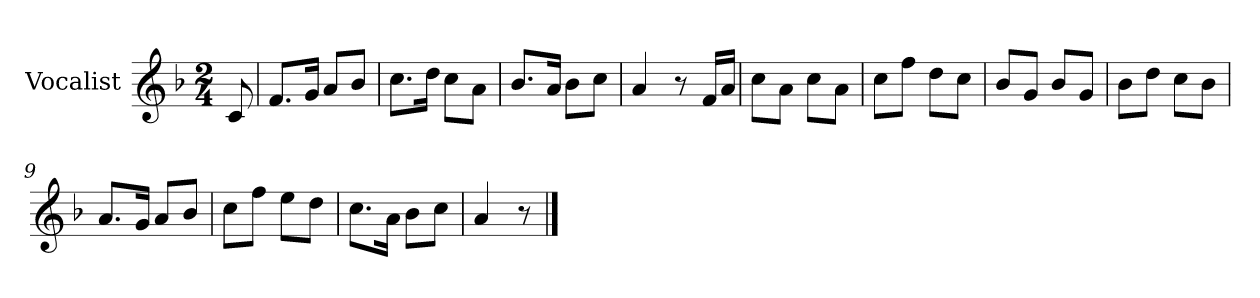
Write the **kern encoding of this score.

**kern
*part1
*staff1
*I"Vocalist
*k[b-]
*F:
*M2/4
=
8c
=1
8.fL
16gJk
8aL
8b-J
=2
8.ccL
16ddJk
8ccL
8aJ
=3
8.b-L
16aJk
8b-L
8ccJ
=4
4a
8r
16fLL
16aJJ
=5
8ccL
8aJ
8ccL
8aJ
=6
8ccL
8ffJ
8ddL
8ccJ
=7
8b-L
8gJ
8b-L
8gJ
=8
8b-L
8ddJ
8ccL
8b-J
=9
8.aL
16gJk
8aL
8b-J
=10
8ccL
8ffJ
8eeL
8ddJ
=11
8.ccL
16aJk
8b-L
8ccJ
=12
4a
8r
==
*-
